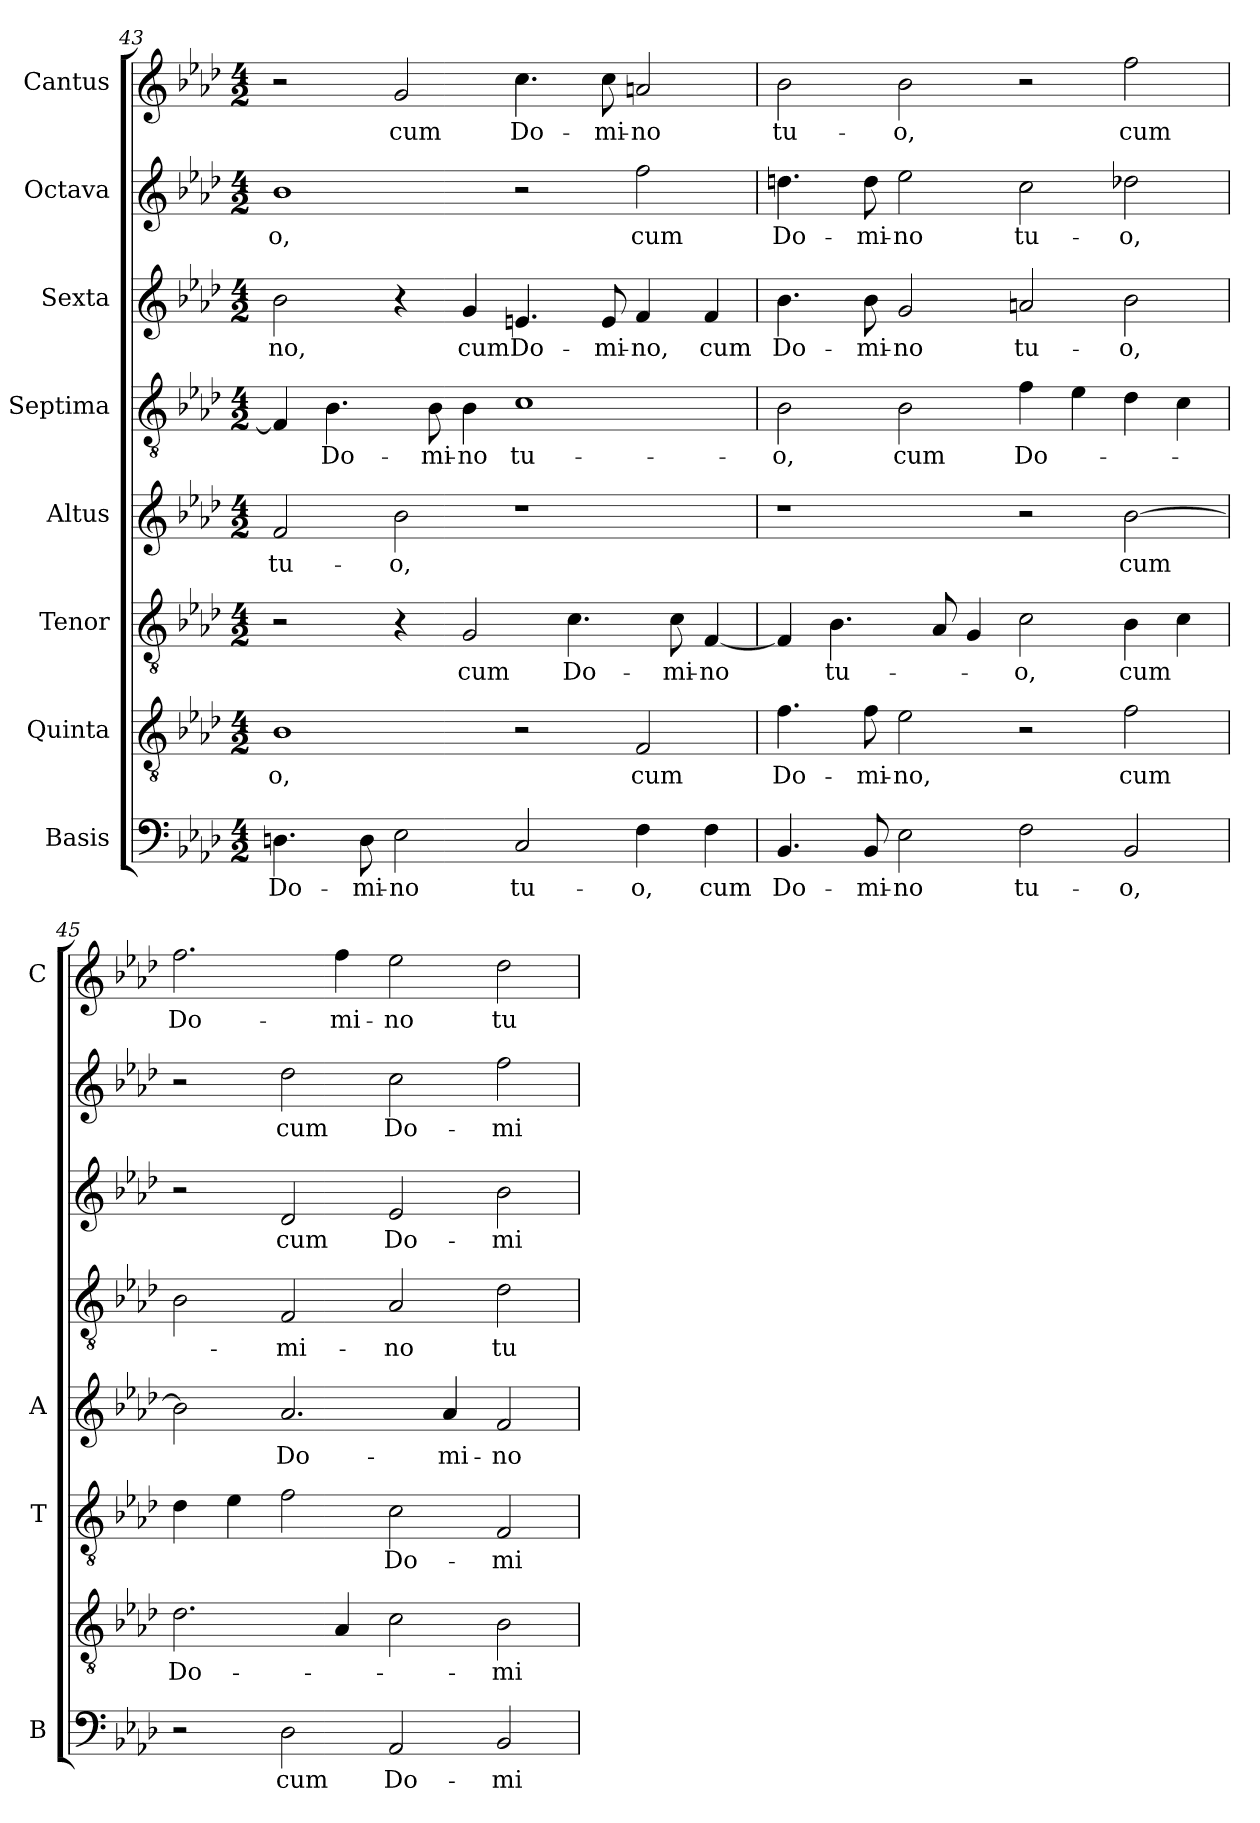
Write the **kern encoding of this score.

**kern	**text	**kern	**text	**kern	**text	**kern	**text	**kern	**text	**kern	**text	**kern	**text	**kern	**text
*part8	*part8	*part7	*part7	*part6	*part6	*part5	*part5	*part4	*part4	*part3	*part3	*part2	*part2	*part1	*part1
*staff8	*staff8	*staff7	*staff7	*staff6	*staff6	*staff5	*staff5	*staff4	*staff4	*staff3	*staff3	*staff2	*staff2	*staff1	*staff1
*I"Basis	*	*I"Quinta	*	*I"Tenor	*	*I"Altus	*	*I"Septima	*	*I"Sexta	*	*I"Octava	*	*I"Cantus	*
*I'B	*	*	*	*I'T	*	*I'A	*	*	*	*	*	*	*	*I'C	*
*clefF4	*	*clefGv2	*	*clefGv2	*	*clefG2	*	*clefGv2	*	*clefG2	*	*clefG2	*	*clefG2	*
*k[b-e-a-d-]	*	*k[b-e-a-d-]	*	*k[b-e-a-d-]	*	*k[b-e-a-d-]	*	*k[b-e-a-d-]	*	*k[b-e-a-d-]	*	*k[b-e-a-d-]	*	*k[b-e-a-d-]	*
*A-:	*	*A-:	*	*A-:	*	*A-:	*	*A-:	*	*A-:	*	*A-:	*	*A-:	*
*M4/2	*	*M4/2	*	*M4/2	*	*M4/2	*	*M4/2	*	*M4/2	*	*M4/2	*	*M4/2	*
=43	=43	=43	=43	=43	=43	=43	=43	=43	=43	=43	=43	=43	=43	=43	=43
!	!LO:LY:b	!	!LO:LY:b	!	!	!	!LO:LY:b	!	!	!	!LO:LY:b	!	!LO:LY:b	!	!
4.Dn\	Do-	1B-	-o,	2r	.	2f/	tu-	4F/]	.	2b-\	-no,	1b-	-o,	2r	.
!	!	!	!	!	!	!	!	!	!LO:LY:b	!	!	!	!	!	!
.	.	.	.	.	.	.	.	4.B-\	Do-	.	.	.	.	.	.
!	!LO:LY:b	!	!	!	!	!	!	!	!	!	!	!	!	!	!
8D\	-mi-	.	.	.	.	.	.	.	.	.	.	.	.	.	.
!	!LO:LY:b	!	!	!	!	!	!LO:LY:b	!	!	!	!	!	!	!	!LO:LY:b
2E-\	-no	.	.	4r	.	2b-\	-o,	.	.	4r	.	.	.	2g/	cum
!	!	!	!	!	!	!	!	!	!LO:LY:b	!	!	!	!	!	!
.	.	.	.	.	.	.	.	8B-\	-mi-	.	.	.	.	.	.
!	!	!	!	!	!LO:LY:b	!	!	!	!LO:LY:b	!	!LO:LY:b	!	!	!	!
.	.	.	.	2G/	cum	.	.	4B-\	-no	4g/	cum	.	.	.	.
!	!LO:LY:b	!	!	!	!	!	!	!	!LO:LY:b	!	!LO:LY:b	!	!	!	!LO:LY:b
2C/	tu-	2r	.	.	.	1r	.	1c	tu-	4.en/	Do-	2r	.	4.cc\	Do-
!	!	!	!	!	!LO:LY:b	!	!	!	!	!	!	!	!	!	!
.	.	.	.	4.c\	Do-	.	.	.	.	.	.	.	.	.	.
!	!	!	!	!	!	!	!	!	!	!	!LO:LY:b	!	!	!	!LO:LY:b
.	.	.	.	.	.	.	.	.	.	8e/	-mi-	.	.	8cc\	-mi-
!	!LO:LY:b	!	!LO:LY:b	!	!	!	!	!	!	!	!LO:LY:b	!	!LO:LY:b	!	!LO:LY:b
4F\	-o,	2F/	cum	.	.	.	.	.	.	4f/	-no,	2ff\	cum	2an/	-no
!	!	!	!	!	!LO:LY:b	!	!	!	!	!	!	!	!	!	!
.	.	.	.	8c\	-mi-	.	.	.	.	.	.	.	.	.	.
!	!LO:LY:b	!	!	!	!LO:LY:b	!	!	!	!	!	!LO:LY:b	!	!	!	!
4F\	cum	.	.	[4F/	-no	.	.	.	.	4f/	cum	.	.	.	.
!!LO:PB:g=z
=44	=44	=44	=44	=44	=44	=44	=44	=44	=44	=44	=44	=44	=44	=44	=44
!	!LO:LY:b	!	!LO:LY:b	!	!	!	!	!	!LO:LY:b	!	!LO:LY:b	!	!LO:LY:b	!	!LO:LY:b
4.BB-/	Do-	4.f\	Do-	4F/]	.	1r	.	2B-\	-o,	4.b-\	Do-	4.ddn\	Do-	2b-\	tu-
!	!	!	!	!	!LO:LY:b	!	!	!	!	!	!	!	!	!	!
.	.	.	.	4.B-\	tu-	.	.	.	.	.	.	.	.	.	.
!	!LO:LY:b	!	!LO:LY:b	!	!	!	!	!	!	!	!LO:LY:b	!	!LO:LY:b	!	!
8BB-/	-mi-	8f\	-mi-	.	.	.	.	.	.	8b-\	-mi-	8dd\	-mi-	.	.
!	!LO:LY:b	!	!LO:LY:b	!	!	!	!	!	!LO:LY:b	!	!LO:LY:b	!	!LO:LY:b	!	!LO:LY:b
2E-\	-no	2e-\	-no,	.	.	.	.	2B-\	cum	2g/	-no	2ee-\	-no	2b-\	-o,
.	.	.	.	8A-/	.	.	.	.	.	.	.	.	.	.	.
.	.	.	.	4G/	.	.	.	.	.	.	.	.	.	.	.
!	!LO:LY:b	!	!	!	!LO:LY:b	!	!	!	!LO:LY:b	!	!LO:LY:b	!	!LO:LY:b	!	!
2F\	tu-	2r	.	2c\	-o,	2r	.	4f\	Do-	2an/	tu-	2cc\	tu-	2r	.
.	.	.	.	.	.	.	.	4e-\	.	.	.	.	.	.	.
!	!LO:LY:b	!	!LO:LY:b	!	!LO:LY:b	!	!LO:LY:b	!	!	!	!LO:LY:b	!	!LO:LY:b	!	!LO:LY:b
2BB-/	-o,	2f\	cum	4B-\	cum	[2b-\	cum	4d-\	.	2b-\	-o,	2dd-X\	-o,	2ff\	cum
.	.	.	.	4c\	.	.	.	4c\	.	.	.	.	.	.	.
=45	=45	=45	=45	=45	=45	=45	=45	=45	=45	=45	=45	=45	=45	=45	=45
!	!	!	!LO:LY:b	!	!	!	!	!	!	!	!	!	!	!	!LO:LY:b
2r	.	2.d-\	Do-	4d-\	.	2b-\]	.	2B-\	.	2r	.	2r	.	2.ff\	Do-
.	.	.	.	4e-\	.	.	.	.	.	.	.	.	.	.	.
!	!LO:LY:b	!	!	!	!	!	!LO:LY:b	!	!LO:LY:b	!	!LO:LY:b	!	!LO:LY:b	!	!
2D-\	cum	.	.	2f\	.	2.a-/	Do-	2F/	-mi-	2d-/	cum	2dd-\	cum	.	.
!	!	!	!	!	!	!	!	!	!	!	!	!	!	!	!LO:LY:b
.	.	4A-/	.	.	.	.	.	.	.	.	.	.	.	4ff\	-mi-
!	!LO:LY:b	!	!	!	!LO:LY:b	!	!	!	!LO:LY:b	!	!LO:LY:b	!	!LO:LY:b	!	!LO:LY:b
2AA-/	Do-	2c\	.	2c\	Do-	.	.	2A-/	-no	2e-/	Do-	2cc\	Do-	2ee-\	-no
!	!	!	!	!	!	!	!LO:LY:b	!	!	!	!	!	!	!	!
.	.	.	.	.	.	4a-/	-mi-	.	.	.	.	.	.	.	.
!	!LO:LY:b	!	!LO:LY:b	!	!LO:LY:b	!	!LO:LY:b	!	!LO:LY:b	!	!LO:LY:b	!	!LO:LY:b	!	!LO:LY:b
2BB-/	-mi-	2B-\	-mi-	2F/	-mi-	2f/	-no	2d-\	tu-	2b-\	-mi-	2ff\	-mi-	2dd-\	tu-
=	=	=	=	=	=	=	=	=	=	=	=	=	=	=	=
*-	*-	*-	*-	*-	*-	*-	*-	*-	*-	*-	*-	*-	*-	*-	*-
